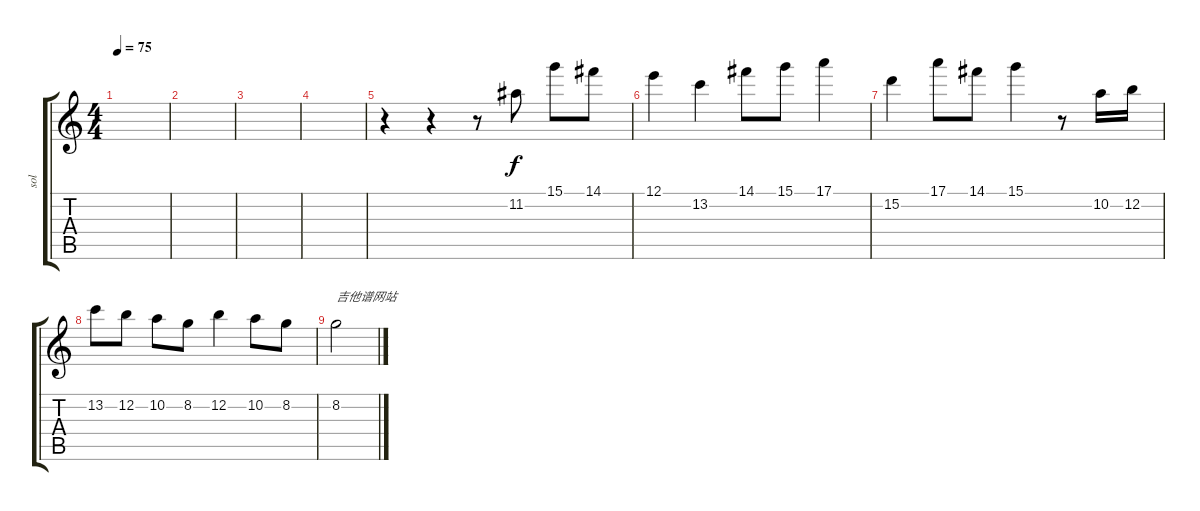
\track ("sol" "sol") {instrument acousticguitarnylon}
\staff {score tabs}
\tuning (E4 B3 G3 D3 A2 E2) {hide}
\ts (4 4)
\tempo 75
\clef g2
\ks c
|
|
|
|
r.4 r.4 r.8 11.2.8 15.1.8 14.1.8 |
12.1.4 13.2.4 14.1.8 15.1.8 17.1.4 |
15.2.4 17.1.8 14.1.8 15.1.4 r.8 10.2.16 12.2.16 |
13.2.8 12.2.8 10.2.8 8.2.8 12.2.4 10.2.8 8.2.8 |
8.2.2{txt "吉他谱网站"}
